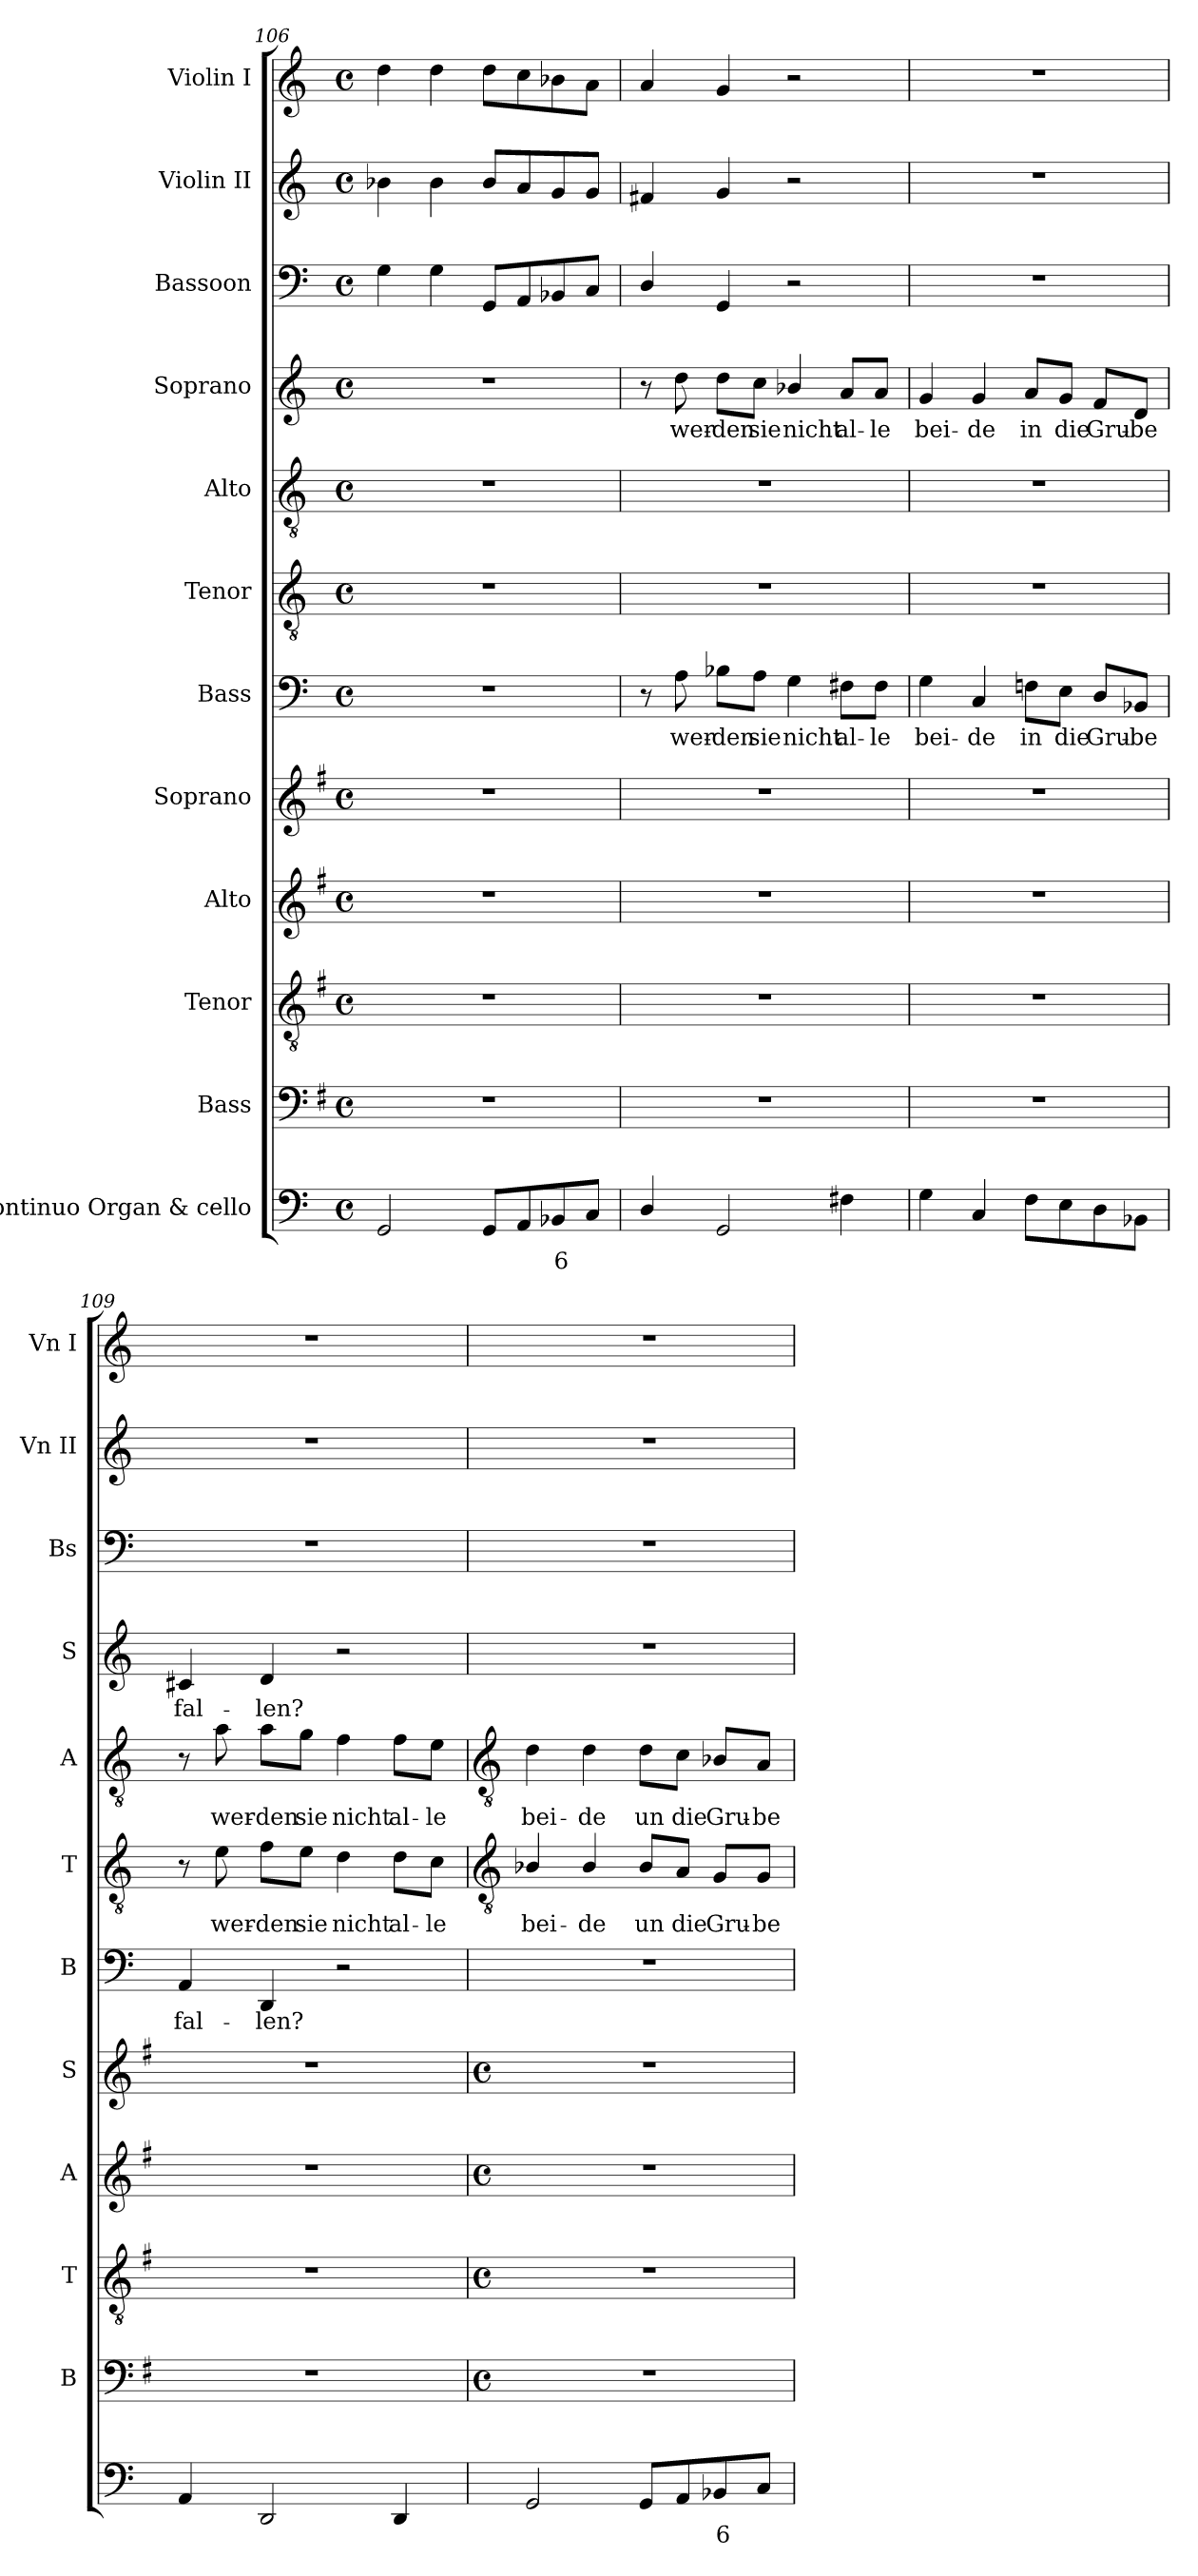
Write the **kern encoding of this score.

**kern	**text	**kern	**kern	**kern	**kern	**kern	**text	**kern	**text	**kern	**text	**kern	**text	**kern	**kern	**kern
*part12	*part12	*part11	*part10	*part9	*part8	*part7	*part7	*part6	*part6	*part5	*part5	*part4	*part4	*part3	*part2	*part1
*staff12	*staff12	*staff11	*staff10	*staff9	*staff8	*staff7	*staff7	*staff6	*staff6	*staff5	*staff5	*staff4	*staff4	*staff3	*staff2	*staff1
*I"Continuo Organ & cello	*	*I"Bass	*I"Tenor	*I"Alto	*I"Soprano	*I"Bass	*	*I"Tenor	*	*I"Alto	*	*I"Soprano	*	*I"Bassoon	*I"Violin II	*I"Violin I
*	*	*I'B	*I'T	*I'A	*I'S	*I'B	*	*I'T	*	*I'A	*	*I'S	*	*I'Bs	*I'Vn II	*I'Vn I
*clefF4	*	*clefF4	*clefGv2	*clefG2	*clefG2	*clefF4	*	*clefGv2	*	*clefGv2	*	*clefG2	*	*clefF4	*clefG2	*clefG2
*	*	*ITrd4c7	*ITrd4c7	*ITrd4c7	*ITrd4c7	*	*	*	*	*	*	*	*	*	*	*
*k[]	*	*k[]	*k[]	*k[]	*k[]	*k[]	*	*k[]	*	*k[]	*	*k[]	*	*k[]	*k[]	*k[]
*C:	*	*C:	*C:	*C:	*C:	*C:	*	*C:	*	*C:	*	*C:	*	*C:	*C:	*C:
*M4/4	*	*M4/4	*M4/4	*M4/4	*M4/4	*M4/4	*	*M4/4	*	*M4/4	*	*M4/4	*	*M4/4	*M4/4	*M4/4
*met(c)	*	*met(c)	*met(c)	*met(c)	*met(c)	*met(c)	*	*met(c)	*	*met(c)	*	*met(c)	*	*met(c)	*met(c)	*met(c)
=106	=106	=106	=106	=106	=106	=106	=106	=106	=106	=106	=106	=106	=106	=106	=106	=106
2GG	.	1r	1r	1r	1r	1r	.	1r	.	1r	.	1r	.	4G	4b-X	4dd
.	.	.	.	.	.	.	.	.	.	.	.	.	.	4G	4b-	4dd
8GGL	.	.	.	.	.	.	.	.	.	.	.	.	.	8GGL	8b-L	8ddL
8AA	.	.	.	.	.	.	.	.	.	.	.	.	.	8AA	8a	8cc
!	!LO:LY:b	!	!	!	!	!	!	!	!	!	!	!	!	!	!	!
8BB-X	6	.	.	.	.	.	.	.	.	.	.	.	.	8BB-X	8g	8b-X
8CJ	.	.	.	.	.	.	.	.	.	.	.	.	.	8CJ	8gJ	8aJ
=107	=107	=107	=107	=107	=107	=107	=107	=107	=107	=107	=107	=107	=107	=107	=107	=107
4D/	.	1r	1r	1r	1r	8r	.	1r	.	1r	.	8r	.	4D/	4f#X	4a
!	!	!	!	!	!	!	!LO:LY:b	!	!	!	!	!	!LO:LY:b	!	!	!
.	.	.	.	.	.	8A	wer-	.	.	.	.	8dd	wer-	.	.	.
!	!	!	!	!	!	!	!LO:LY:b	!	!	!	!	!	!LO:LY:b	!	!	!
2GG	.	.	.	.	.	8B-X\L	-den	.	.	.	.	8dd\L	-den	4GG	4g	4g
!	!	!	!	!	!	!	!LO:LY:b	!	!	!	!	!	!LO:LY:b	!	!	!
.	.	.	.	.	.	8A\J	sie	.	.	.	.	8cc\J	sie	.	.	.
!	!	!	!	!	!	!	!LO:LY:b	!	!	!	!	!	!LO:LY:b	!	!	!
.	.	.	.	.	.	4G	nicht	.	.	.	.	4b-X/	nicht	2r	2r	2r
!	!	!	!	!	!	!	!LO:LY:b	!	!	!	!	!	!LO:LY:b	!	!	!
4F#X	.	.	.	.	.	8F#X\L	al-	.	.	.	.	8a/L	al-	.	.	.
!	!	!	!	!	!	!	!LO:LY:b	!	!	!	!	!	!LO:LY:b	!	!	!
.	.	.	.	.	.	8F#\J	-le	.	.	.	.	8a/J	-le	.	.	.
=108	=108	=108	=108	=108	=108	=108	=108	=108	=108	=108	=108	=108	=108	=108	=108	=108
!	!	!	!	!	!	!	!LO:LY:b	!	!	!	!	!	!LO:LY:b	!	!	!
4G	.	1r	1r	1r	1r	4G	bei-	1r	.	1r	.	4g	bei-	1r	1r	1r
!	!	!	!	!	!	!	!LO:LY:b	!	!	!	!	!	!LO:LY:b	!	!	!
4C	.	.	.	.	.	4C	-de	.	.	.	.	4g	-de	.	.	.
!	!	!	!	!	!	!	!LO:LY:b	!	!	!	!	!	!LO:LY:b	!	!	!
8FL	.	.	.	.	.	8Fn\L	in	.	.	.	.	8a/L	in	.	.	.
!	!	!	!	!	!	!	!LO:LY:b	!	!	!	!	!	!LO:LY:b	!	!	!
8E	.	.	.	.	.	8E\J	die	.	.	.	.	8g/J	die	.	.	.
!	!	!	!	!	!	!	!LO:LY:b	!	!	!	!	!	!LO:LY:b	!	!	!
8D	.	.	.	.	.	8D/L	Gru-	.	.	.	.	8f/L	Gru-	.	.	.
!	!	!	!	!	!	!	!LO:LY:b	!	!	!	!	!	!LO:LY:b	!	!	!
8BB-XJ	.	.	.	.	.	8BB-X/J	-be	.	.	.	.	8d/J	-be	.	.	.
=109	=109	=109	=109	=109	=109	=109	=109	=109	=109	=109	=109	=109	=109	=109	=109	=109
!	!	!	!	!	!	!	!LO:LY:b	!	!	!	!	!	!LO:LY:b	!	!	!
4AA	.	1r	1r	1r	1r	4AA	fal-	8r	.	8r	.	4c#X	fal-	1r	1r	1r
!	!	!	!	!	!	!	!	!	!LO:LY:b	!	!LO:LY:b	!	!	!	!	!
.	.	.	.	.	.	.	.	8e	wer-	8a	wer-	.	.	.	.	.
!	!	!	!	!	!	!	!LO:LY:b	!	!LO:LY:b	!	!LO:LY:b	!	!LO:LY:b	!	!	!
2DD	.	.	.	.	.	4DD	-len?	8f\L	-den	8a\L	-den	4d	-len?	.	.	.
!	!	!	!	!	!	!	!	!	!LO:LY:b	!	!LO:LY:b	!	!	!	!	!
.	.	.	.	.	.	.	.	8e\J	sie	8g\J	sie	.	.	.	.	.
!	!	!	!	!	!	!	!	!	!LO:LY:b	!	!LO:LY:b	!	!	!	!	!
.	.	.	.	.	.	2r	.	4d	nicht	4f	nicht	2r	.	.	.	.
!	!	!	!	!	!	!	!	!	!LO:LY:b	!	!LO:LY:b	!	!	!	!	!
4DD	.	.	.	.	.	.	.	8d\L	al-	8f\L	al-	.	.	.	.	.
!	!	!	!	!	!	!	!	!	!LO:LY:b	!	!LO:LY:b	!	!	!	!	!
.	.	.	.	.	.	.	.	8c\J	-le	8e\J	-le	.	.	.	.	.
!!LO:LB:g=z
=110	=110	=110	=110	=110	=110	=110	=110	=110	=110	=110	=110	=110	=110	=110	=110	=110
*	*	*	*	*	*	*	*	*clefGv2	*	*clefGv2	*	*	*	*	*	*
*	*	*M4/4	*M4/4	*M4/4	*M4/4	*	*	*	*	*	*	*	*	*	*	*
*	*	*met(c)	*met(c)	*met(c)	*met(c)	*	*	*	*	*	*	*	*	*	*	*
!	!	!	!	!	!	!	!	!	!LO:LY:b	!	!LO:LY:b	!	!	!	!	!
2GG	.	1r	1r	1r	1r	1r	.	4B-X/	bei-	4d	bei-	1r	.	1r	1r	1r
!	!	!	!	!	!	!	!	!	!LO:LY:b	!	!LO:LY:b	!	!	!	!	!
.	.	.	.	.	.	.	.	4B-/	-de	4d	-de	.	.	.	.	.
!	!	!	!	!	!	!	!	!	!LO:LY:b	!	!LO:LY:b	!	!	!	!	!
8GGL	.	.	.	.	.	.	.	8B-/L	un	8d\L	un	.	.	.	.	.
!	!	!	!	!	!	!	!	!	!LO:LY:b	!	!LO:LY:b	!	!	!	!	!
8AA	.	.	.	.	.	.	.	8A/J	die	8c\J	die	.	.	.	.	.
!	!LO:LY:b	!	!	!	!	!	!	!	!LO:LY:b	!	!LO:LY:b	!	!	!	!	!
8BB-X	6	.	.	.	.	.	.	8G/L	Gru-	8B-X/L	Gru-	.	.	.	.	.
!	!	!	!	!	!	!	!	!	!LO:LY:b	!	!LO:LY:b	!	!	!	!	!
8CJ	.	.	.	.	.	.	.	8G/J	-be	8A/J	-be	.	.	.	.	.
=	=	=	=	=	=	=	=	=	=	=	=	=	=	=	=	=
*-	*-	*-	*-	*-	*-	*-	*-	*-	*-	*-	*-	*-	*-	*-	*-	*-
